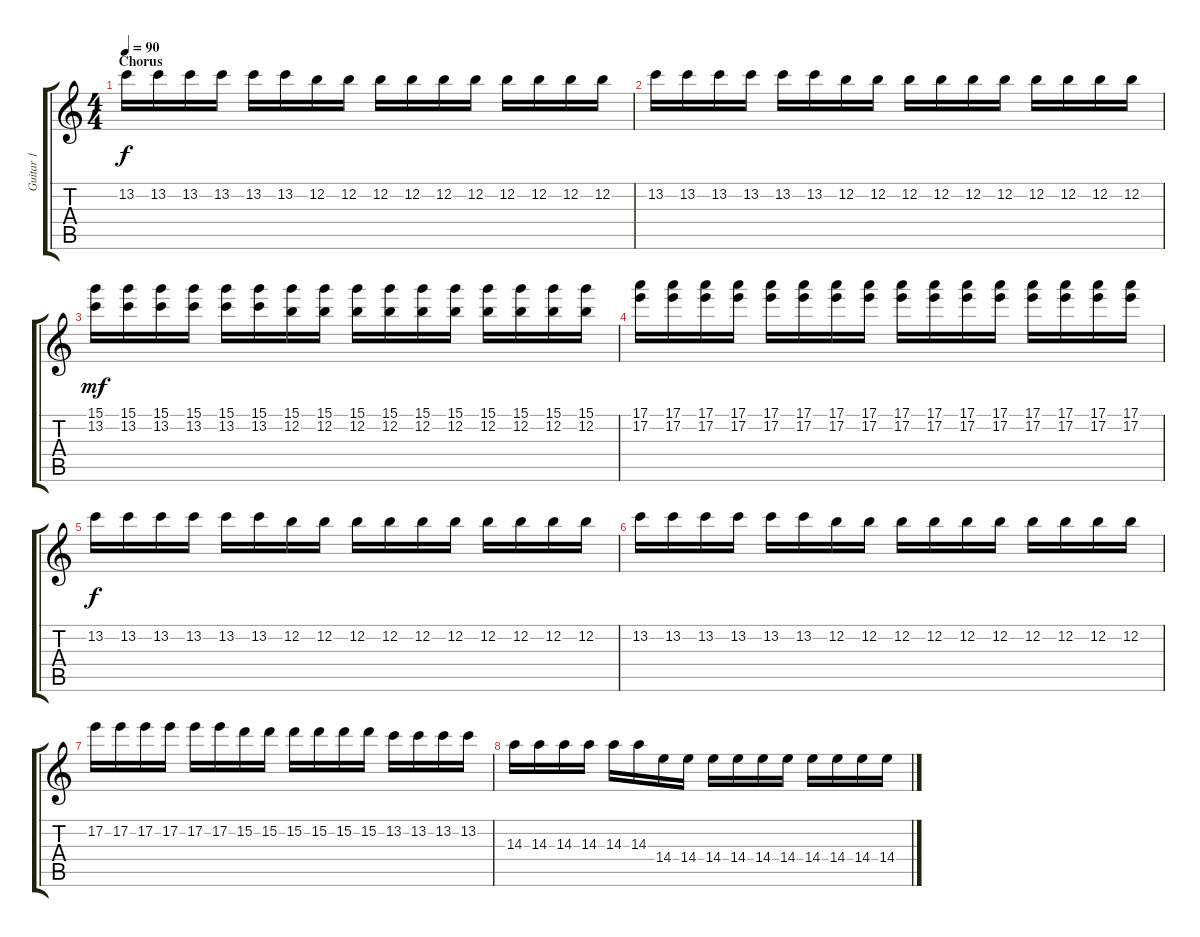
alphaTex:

\track ("Guitar 1" "Guitar 1") {instrument overdrivenguitar}
\staff {score tabs}
\tuning (E4 B3 G3 D3 A2 E2) {hide}
\ts (4 4)
\section ("" "Chorus")
\tempo 90
\clef g2
\ks c
13.2.16{dy f volume 10 instrument overdrivenguitar} 13.2.16 13.2.16 13.2.16 13.2.16 13.2.16 12.2.16 12.2.16 12.2.16 12.2.16 12.2.16 12.2.16 12.2.16 12.2.16 12.2.16 12.2.16 |
13.2.16 13.2.16 13.2.16 13.2.16 13.2.16 13.2.16 12.2.16 12.2.16 12.2.16 12.2.16 12.2.16 12.2.16 12.2.16 12.2.16 12.2.16 12.2.16 |
(15.1 13.2).16{dy mf} (15.1 13.2).16 (15.1 13.2).16 (15.1 13.2).16 (15.1 13.2).16 (15.1 13.2).16 (15.1 12.2).16 (15.1 12.2).16 (15.1 12.2).16 (15.1 12.2).16 (15.1 12.2).16 (15.1 12.2).16 (15.1 12.2).16 (15.1 12.2).16 (15.1 12.2).16 (15.1 12.2).16 |
(17.1 17.2).16 (17.1 17.2).16 (17.1 17.2).16 (17.1 17.2).16 (17.1 17.2).16 (17.1 17.2).16 (17.1 17.2).16 (17.1 17.2).16 (17.1 17.2).16 (17.1 17.2).16 (17.1 17.2).16 (17.1 17.2).16 (17.1 17.2).16 (17.1 17.2).16 (17.1 17.2).16 (17.1 17.2).16 |
13.2.16{dy f} 13.2.16 13.2.16 13.2.16 13.2.16 13.2.16 12.2.16 12.2.16 12.2.16 12.2.16 12.2.16 12.2.16 12.2.16 12.2.16 12.2.16 12.2.16 |
13.2.16 13.2.16 13.2.16 13.2.16 13.2.16 13.2.16 12.2.16 12.2.16 12.2.16 12.2.16 12.2.16 12.2.16 12.2.16 12.2.16 12.2.16 12.2.16 |
17.2.16 17.2.16 17.2.16 17.2.16 17.2.16 17.2.16 15.2.16 15.2.16 15.2.16 15.2.16 15.2.16 15.2.16 13.2.16 13.2.16 13.2.16 13.2.16 |
14.3.16 14.3.16 14.3.16 14.3.16 14.3.16 14.3.16 14.4.16 14.4.16 14.4.16 14.4.16 14.4.16 14.4.16 14.4.16 14.4.16 14.4.16 14.4.16
